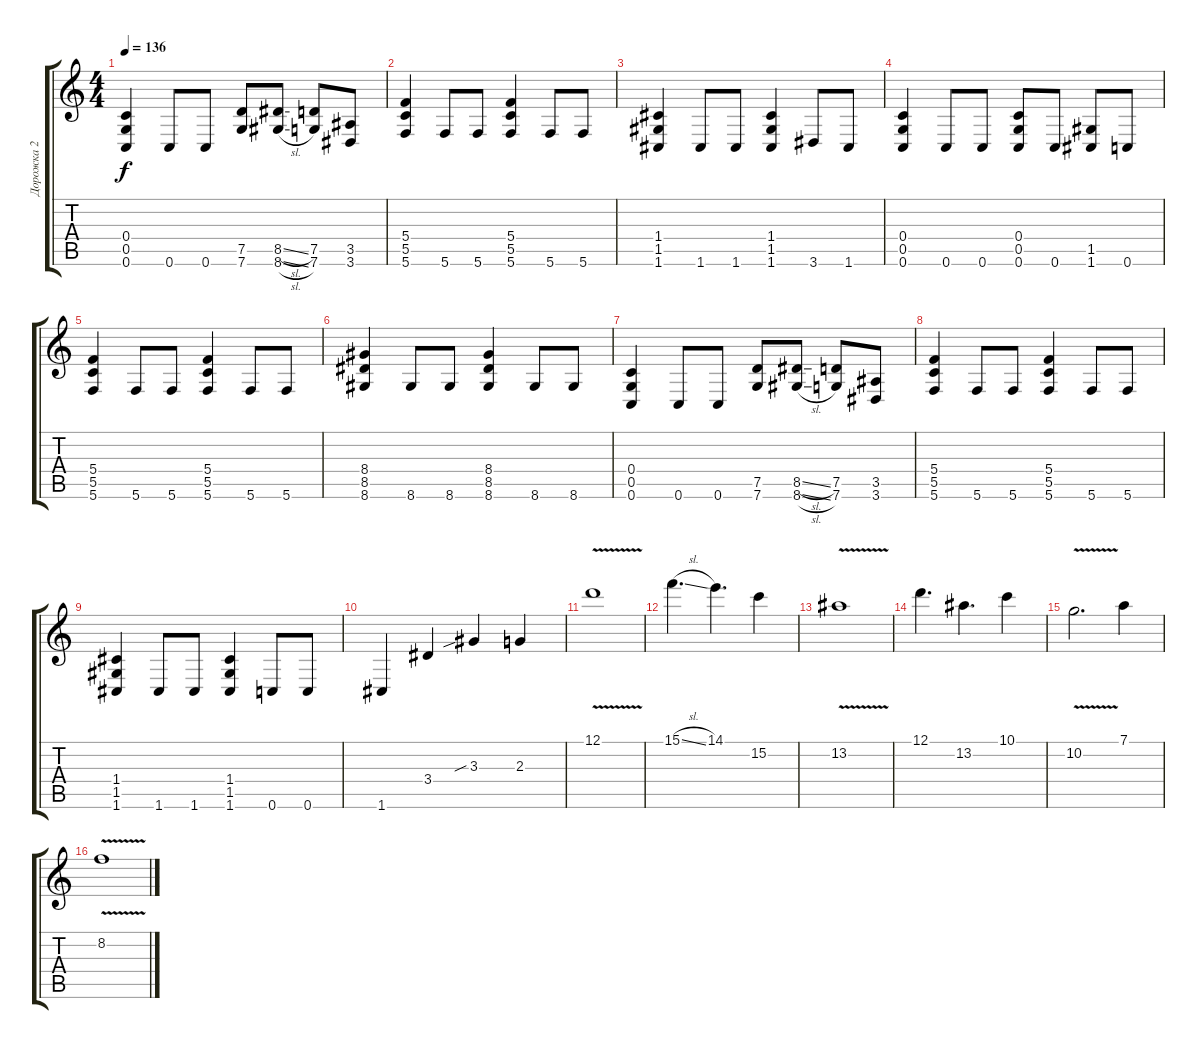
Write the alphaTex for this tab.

\track ("Дорожка 2" "Дорожка 2") {instrument distortionguitar}
\staff {score tabs}
\tuning (D4 A3 F3 C3 G2 C2) {hide}
\ts (4 4)
\tempo 136
\clef g2
\ks c
(0.4 0.5 0.6).4{dy f} 0.6.8 0.6.8 (7.5 7.6).8 (8.5{sl} 8.6{sl}).8 (7.5 7.6).8 (3.5 3.6).8 |
(5.4 5.5 5.6).4 5.6.8 5.6.8 (5.4 5.5 5.6).4 5.6.8 5.6.8 |
(1.4 1.5 1.6).4 1.6.8 1.6.8 (1.4 1.5 1.6).4 3.6.8 1.6.8 |
(0.4 0.5 0.6).4 0.6.8 0.6.8 (0.4 0.5 0.6).8 0.6.8 (1.5 1.6).8 0.6.8 |
(5.4 5.5 5.6).4 5.6.8 5.6.8 (5.4 5.5 5.6).4 5.6.8 5.6.8 |
(8.4 8.5 8.6).4 8.6.8 8.6.8 (8.4 8.5 8.6).4 8.6.8 8.6.8 |
(0.4 0.5 0.6).4 0.6.8 0.6.8 (7.5 7.6).8 (8.5{sl} 8.6{sl}).8 (7.5 7.6).8 (3.5 3.6).8 |
(5.4 5.5 5.6).4 5.6.8 5.6.8 (5.4 5.5 5.6).4 5.6.8 5.6.8 |
(1.4 1.5 1.6).4 1.6.8 1.6.8 (1.4 1.5 1.6).4 0.6.8 0.6.8 |
1.6.4 3.4.4 3.3{sib}.4 2.3.4 |
12.1{v}.1 |
15.1{sl}.4{d} 14.1.4{d} 15.2.4 |
13.2{v}.1 |
12.1.4{d} 13.2.4{d} 10.1.4 |
10.2{v}.2{d} 7.1.4 |
8.2{v}.1
